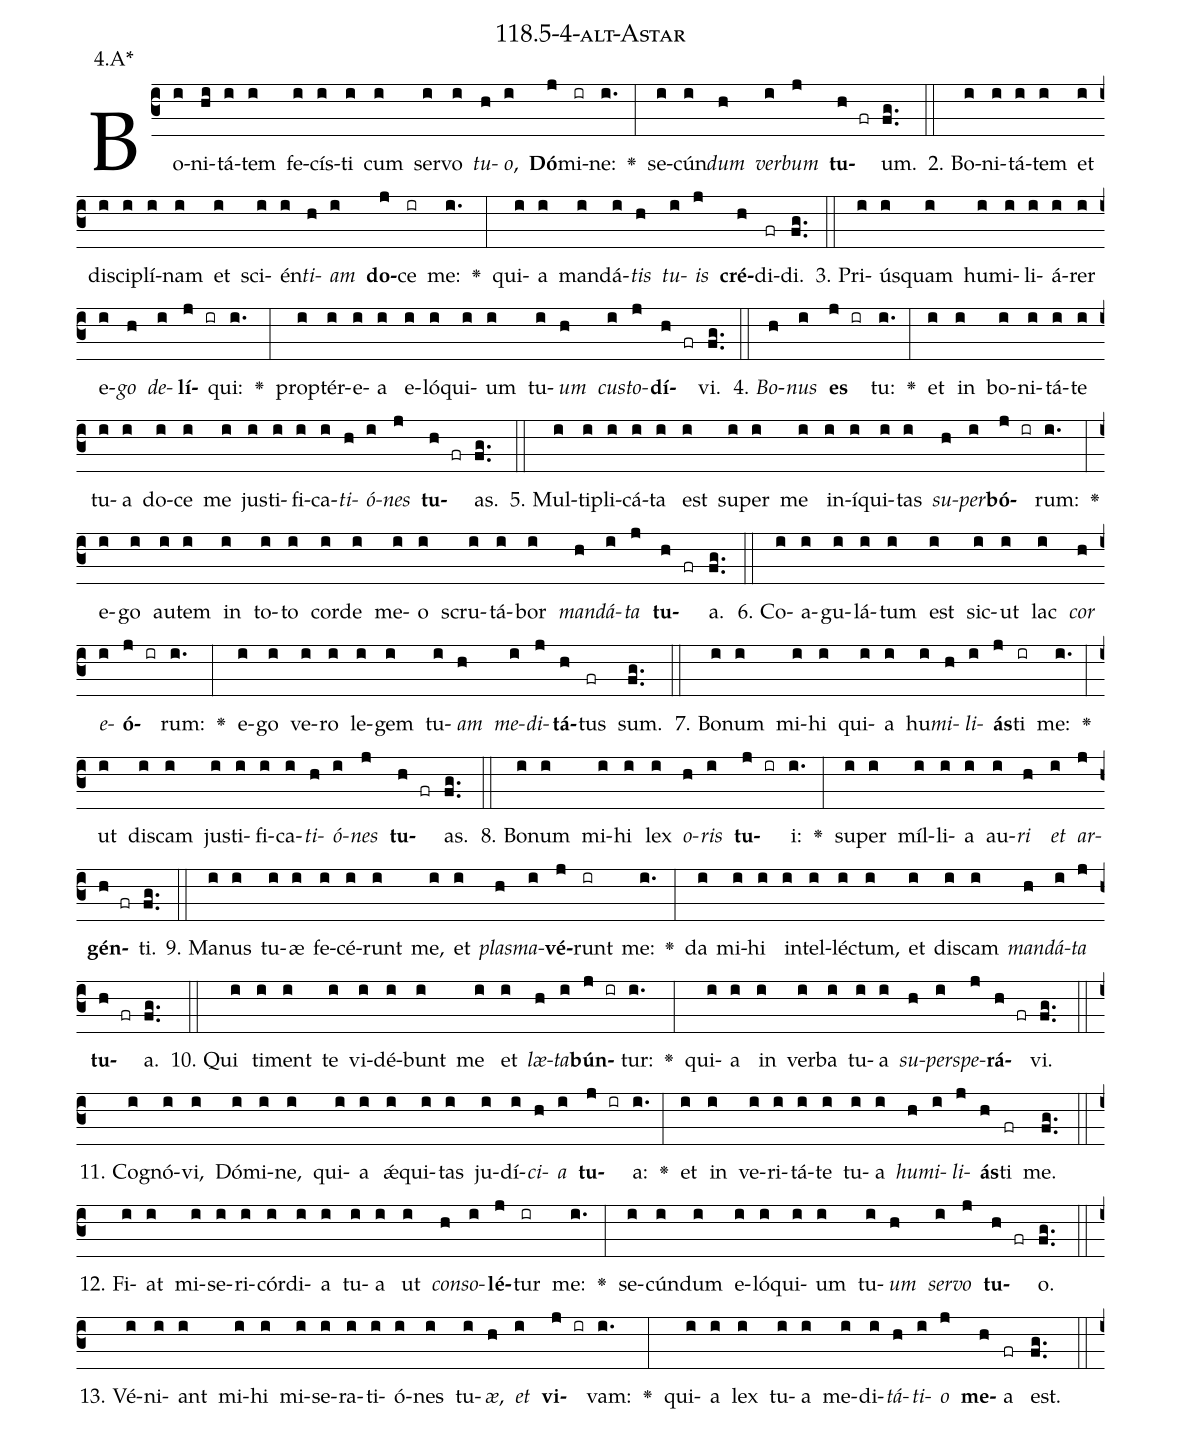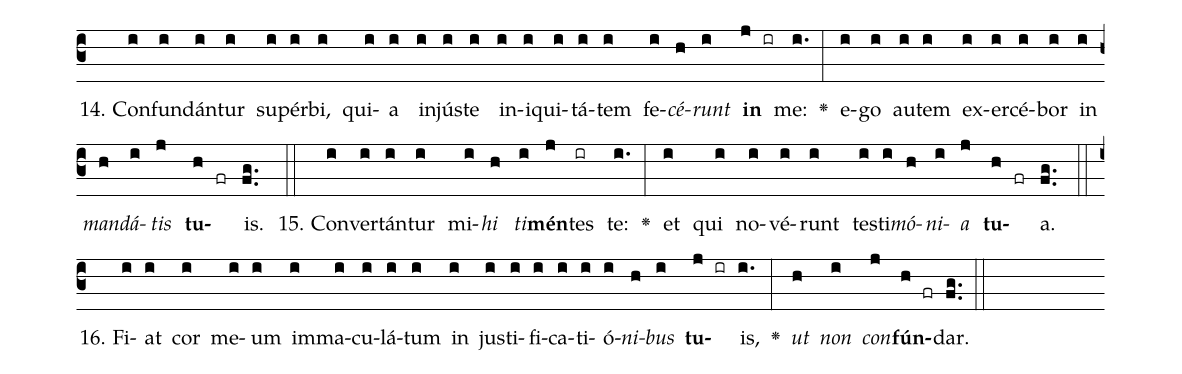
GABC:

name: 118.5-4-alt-Astar;
annotation: 4.A*;
%%
(c3)Bo(i)ni(hi)tá(i)tem(i) fe(i)cís(i)ti(i) cum(i) ser(i)vo(i) <i>tu</i>(h)<i>o</i>,(i) <b>Dó</b>(j)mi(ir)ne:(i.) <v>\greheightstar</v>(:) se(i)cún(i)<i>dum</i>(h) <i>ver</i>(i)<i>bum</i>(j) <b>tu</b>(h fr)um.(fg..) (::)
2. Bo(i)ni(i)tá(i)tem(i) et(i) di(i)sci(i)plí(i)nam(i) et(i) sci(i)én(i)<i>ti</i>(h)<i>am</i>(i) <b>do</b>(j)ce(ir) me:(i.) <v>\greheightstar</v>(:) qui(i)a(i) man(i)dá(i)<i>tis</i>(h) <i>tu</i>(i)<i>is</i>(j) <b>cré</b>(h)di(fr)di.(fg..) (::)
3. Pri(i)ús(i)quam(i) hu(i)mi(i)li(i)á(i)rer(i) e(i)<i>go</i>(h) <i>de</i>(i)<b>lí</b>(j ir)qui:(i.) <v>\greheightstar</v>(:) prop(i)tér(i)e(i)a(i) e(i)ló(i)qui(i)um(i) tu(i)<i>um</i>(h) <i>cus</i>(i)<i>to</i>(j)<b>dí</b>(h fr)vi.(fg..) (::)
4. <i>Bo</i>(h)<i>nus</i>(i) <b>es</b>(j ir) tu:(i.) <v>\greheightstar</v>(:) et(i) in(i) bo(i)ni(i)tá(i)te(i) tu(i)a(i) do(i)ce(i) me(i) jus(i)ti(i)fi(i)ca(i)<i>ti</i>(h)<i>ó</i>(i)<i>nes</i>(j) <b>tu</b>(h fr)as.(fg..) (::)
5. Mul(i)ti(i)pli(i)cá(i)ta(i) est(i) su(i)per(i) me(i) in(i)í(i)qui(i)tas(i) <i>su</i>(h)<i>per</i>(i)<b>bó</b>(j ir)rum:(i.) <v>\greheightstar</v>(:) e(i)go(i) au(i)tem(i) in(i) to(i)to(i) cor(i)de(i) me(i)o(i) scru(i)tá(i)bor(i) <i>man</i>(h)<i>dá</i>(i)<i>ta</i>(j) <b>tu</b>(h fr)a.(fg..) (::)
6. Co(i)a(i)gu(i)lá(i)tum(i) est(i) sic(i)ut(i) lac(i) <i>cor</i>(h) <i>e</i>(i)<b>ó</b>(j ir)rum:(i.) <v>\greheightstar</v>(:) e(i)go(i) ve(i)ro(i) le(i)gem(i) tu(i)<i>am</i>(h) <i>me</i>(i)<i>di</i>(j)<b>tá</b>(h)tus(fr) sum.(fg..) (::)
7. Bo(i)num(i) mi(i)hi(i) qui(i)a(i) hu(i)<i>mi</i>(h)<i>li</i>(i)<b>ás</b>(j)ti(ir) me:(i.) <v>\greheightstar</v>(:) ut(i) dis(i)cam(i) jus(i)ti(i)fi(i)ca(i)<i>ti</i>(h)<i>ó</i>(i)<i>nes</i>(j) <b>tu</b>(h fr)as.(fg..) (::)
8. Bo(i)num(i) mi(i)hi(i) lex(i) <i>o</i>(h)<i>ris</i>(i) <b>tu</b>(j ir)i:(i.) <v>\greheightstar</v>(:) su(i)per(i) míl(i)li(i)a(i) au(i)<i>ri</i>(h) <i>et</i>(i) <i>ar</i>(j)<b>gén</b>(h fr)ti.(fg..) (::)
9. Ma(i)nus(i) tu(i)æ(i) fe(i)cé(i)runt(i) me,(i) et(i) <i>plas</i>(h)<i>ma</i>(i)<b>vé</b>(j)runt(ir) me:(i.) <v>\greheightstar</v>(:) da(i) mi(i)hi(i) in(i)tel(i)léc(i)tum,(i) et(i) dis(i)cam(i) <i>man</i>(h)<i>dá</i>(i)<i>ta</i>(j) <b>tu</b>(h fr)a.(fg..) (::)
10. Qui(i) ti(i)ment(i) te(i) vi(i)dé(i)bunt(i) me(i) et(i) <i>læ</i>(h)<i>ta</i>(i)<b>bún</b>(j ir)tur:(i.) <v>\greheightstar</v>(:) qui(i)a(i) in(i) ver(i)ba(i) tu(i)a(i) <i>su</i>(h)<i>per</i>(i)<i>spe</i>(j)<b>rá</b>(h fr)vi.(fg..) (::)
11. Co(i)gnó(i)vi,(i) Dó(i)mi(i)ne,(i) qui(i)a(i) ǽ(i)qui(i)tas(i) ju(i)dí(i)<i>ci</i>(h)<i>a</i>(i) <b>tu</b>(j ir)a:(i.) <v>\greheightstar</v>(:) et(i) in(i) ve(i)ri(i)tá(i)te(i) tu(i)a(i) <i>hu</i>(h)<i>mi</i>(i)<i>li</i>(j)<b>ás</b>(h)ti(fr) me.(fg..) (::)
12. Fi(i)at(i) mi(i)se(i)ri(i)cór(i)di(i)a(i) tu(i)a(i) ut(i) <i>con</i>(h)<i>so</i>(i)<b>lé</b>(j)tur(ir) me:(i.) <v>\greheightstar</v>(:) se(i)cún(i)dum(i) e(i)ló(i)qui(i)um(i) tu(i)<i>um</i>(h) <i>ser</i>(i)<i>vo</i>(j) <b>tu</b>(h fr)o.(fg..) (::)
13. Vé(i)ni(i)ant(i) mi(i)hi(i) mi(i)se(i)ra(i)ti(i)ó(i)nes(i) tu(i)<i>æ</i>,(h) <i>et</i>(i) <b>vi</b>(j ir)vam:(i.) <v>\greheightstar</v>(:) qui(i)a(i) lex(i) tu(i)a(i) me(i)di(i)<i>tá</i>(h)<i>ti</i>(i)<i>o</i>(j) <b>me</b>(h)a(fr) est.(fg..) (::)
14. Con(i)fun(i)dán(i)tur(i) su(i)pér(i)bi,(i) qui(i)a(i) in(i)jús(i)te(i) in(i)i(i)qui(i)tá(i)tem(i) fe(i)<i>cé</i>(h)<i>runt</i>(i) <b>in</b>(j ir) me:(i.) <v>\greheightstar</v>(:) e(i)go(i) au(i)tem(i) ex(i)er(i)cé(i)bor(i) in(i) <i>man</i>(h)<i>dá</i>(i)<i>tis</i>(j) <b>tu</b>(h fr)is.(fg..) (::)
15. Con(i)ver(i)tán(i)tur(i) mi(i)<i>hi</i>(h) <i>ti</i>(i)<b>mén</b>(j)tes(ir) te:(i.) <v>\greheightstar</v>(:) et(i) qui(i) no(i)vé(i)runt(i) tes(i)ti(i)<i>mó</i>(h)<i>ni</i>(i)<i>a</i>(j) <b>tu</b>(h fr)a.(fg..) (::)
16. Fi(i)at(i) cor(i) me(i)um(i) im(i)ma(i)cu(i)lá(i)tum(i) in(i) jus(i)ti(i)fi(i)ca(i)ti(i)ó(i)<i>ni</i>(h)<i>bus</i>(i) <b>tu</b>(j ir)is,(i.) <v>\greheightstar</v>(:) <i>ut</i>(h) <i>non</i>(i) <i>con</i>(j)<b>fún</b>(h fr)dar.(fg..) (::)
